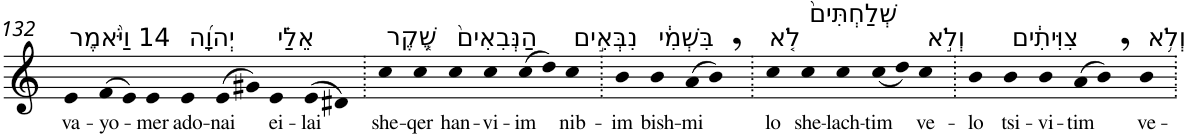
**kern	**text
*part1	*part1
*staff1	*staff1
*I"Piano	*
*I'Pno	*
!!LO:PB:g=z
*clefG2	*
*k[]	*
=132	=132
!LO:TX:a:t=14 וַיֹּ֨אמֶר	!
!	!LO:LY:b
4e	va-
!	!LO:LY:b
(>8f	-yo-
8e)	.
!	!LO:LY:b
4e	-mer
!LO:TX:a:t=יְהוָ֜ה	!
!	!LO:LY:b
4e	ado-
!	!LO:LY:b
(>8e	-nai
8g#X)	.
!LO:TX:a:t=אֵלַ֗י	!
!	!LO:LY:b
4e	ei-
!	!LO:LY:b
(>8e	-lai
8d#X)	.
=133.	=133.
!LO:TX:a:t=שֶׁ֚קֶר	!
!	!LO:LY:b
4cc	she-
!	!LO:LY:b
4cc	-qer
!LO:TX:a:t=הַנְּבִאִים֙	!
!	!LO:LY:b
4cc	han-
!	!LO:LY:b
4cc	-vi-
!	!LO:LY:b
(>8cc	-im
8dd)	.
!LO:TX:a:t=נִבְּאִ֣ים	!
!	!LO:LY:b
4cc	nib-
=134.	=134.
!	!LO:LY:b
4b	-im
!LO:TX:a:t=בִּשְׁמִ֔י	!
!	!LO:LY:b
4b	bish-
!	!LO:LY:b
(>8a	-mi
8b,)	.
=135.	=135.
!LO:TX:a:t=לֹ֤א	!
!	!LO:LY:b
4cc	lo
!LO:TX:a:t=שְׁלַחְתִּים֙	!
!	!LO:LY:b
4cc	she-
!	!LO:LY:b
4cc	-lach-
!	!LO:LY:b
(<8cc	-tim
8dd)	.
!LO:TX:a:t=וְלֹ֣א	!
!	!LO:LY:b
4cc	ve-
=136.	=136.
!	!LO:LY:b
4b	-lo
!LO:TX:a:t=צִוִּיתִ֔ים	!
!	!LO:LY:b
4b	tsi-
!	!LO:LY:b
4b	-vi-
!	!LO:LY:b
(>8a	-tim
8b,)	.
!LO:TX:a:t=וְלֹ֥א	!
!	!LO:LY:b
4b	ve-
=.	=.
*-	*-
